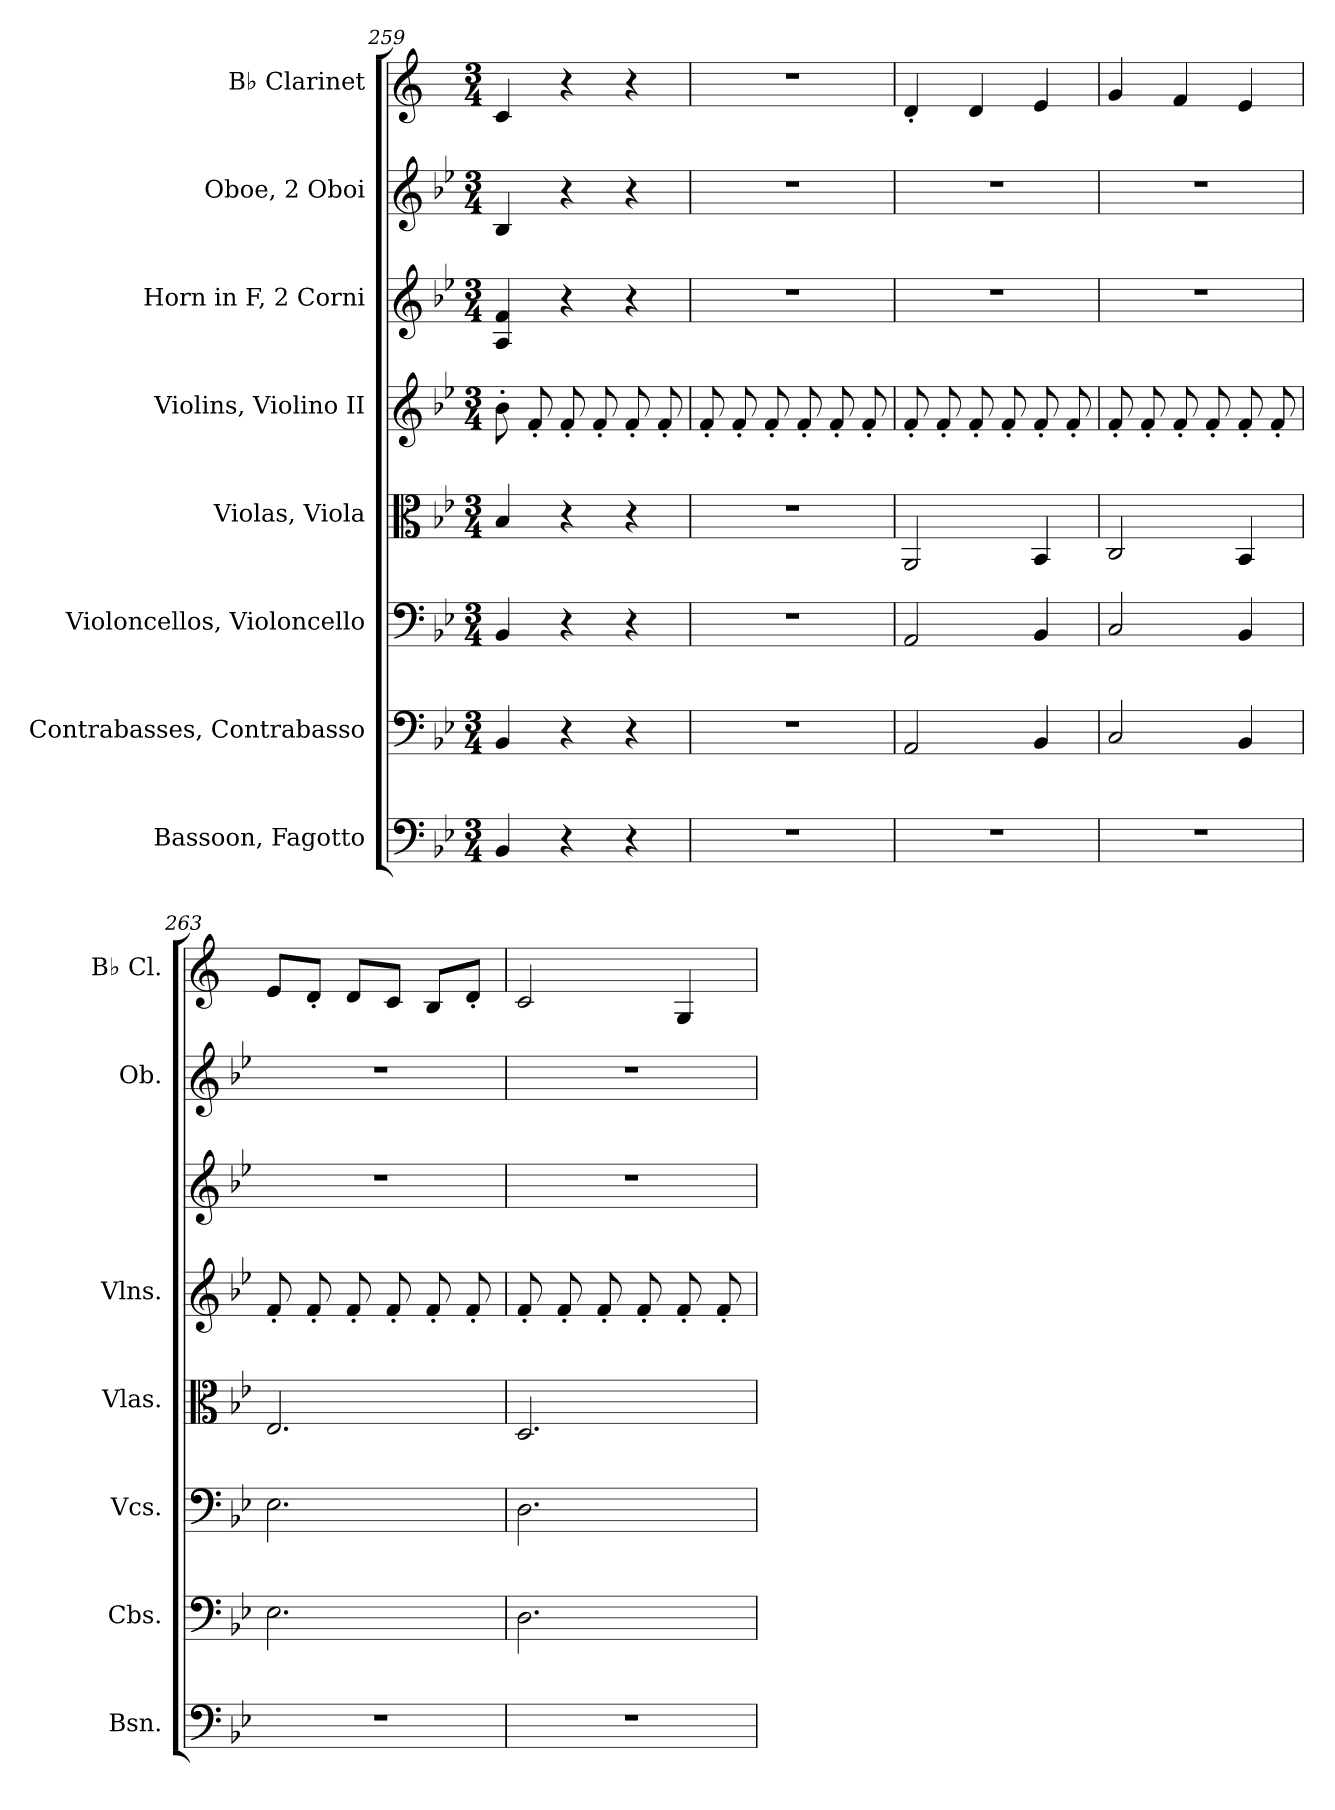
**kern	**kern	**kern	**kern	**kern	**kern	**kern	**kern
*part8	*part7	*part6	*part5	*part4	*part3	*part2	*part1
*staff8	*staff7	*staff6	*staff5	*staff4	*staff3	*staff2	*staff1
*I"Bassoon, Fagotto	*I"Contrabasses, Contrabasso	*I"Violoncellos, Violoncello	*I"Violas, Viola	*I"Violins, Violino II	*I"Horn in F, 2 Corni	*I"Oboe, 2 Oboi	*I"B♭ Clarinet
*I'Bsn.	*I'Cbs.	*I'Vcs.	*I'Vlas.	*I'Vlns.	*	*I'Ob.	*I'B♭ Cl.
*clefF4	*clefF4	*clefF4	*clefC3	*clefG2	*clefG2	*clefG2	*clefG2
*	*ITrd7c12	*	*	*	*ITrd4c7	*	*ITrd1c2
*k[b-e-]	*k[b-e-]	*k[b-e-]	*k[b-e-]	*k[b-e-]	*k[b-e-a-]	*k[b-e-]	*k[b-e-]
*M3/4	*M3/4	*M3/4	*M3/4	*M3/4	*M3/4	*M3/4	*M3/4
=259	=259	=259	=259	=259	=259	=259	=259
4BB-/	4BBB-/	4BB-/	4B-/	8b-'\	4D/ 4B-/	4B-/	4B-/
.	.	.	.	8f'/	.	.	.
4r	4r	4r	4r	8f'/	4r	4r	4r
.	.	.	.	8f'/	.	.	.
4r	4r	4r	4r	8f'/	4r	4r	4r
.	.	.	.	8f'/	.	.	.
=260	=260	=260	=260	=260	=260	=260	=260
2.r	2.r	2.r	2.r	8f'/	2.r	2.r	2.r
.	.	.	.	8f'/	.	.	.
.	.	.	.	8f'/	.	.	.
.	.	.	.	8f'/	.	.	.
.	.	.	.	8f'/	.	.	.
.	.	.	.	8f'/	.	.	.
=261	=261	=261	=261	=261	=261	=261	=261
2.r	2AAA/	2AA/	2AA/	8f'/	2.r	2.r	4c'/
.	.	.	.	8f'/	.	.	.
.	.	.	.	8f'/	.	.	4c/
.	.	.	.	8f'/	.	.	.
.	4BBB-/	4BB-/	4BB-/	8f'/	.	.	4d/
.	.	.	.	8f'/	.	.	.
=262	=262	=262	=262	=262	=262	=262	=262
2.r	2CC/	2C/	2C/	8f'/	2.r	2.r	4f/
.	.	.	.	8f'/	.	.	.
.	.	.	.	8f'/	.	.	4e-/
.	.	.	.	8f'/	.	.	.
.	4BBB-/	4BB-/	4BB-/	8f'/	.	.	4d/
.	.	.	.	8f'/	.	.	.
=263	=263	=263	=263	=263	=263	=263	=263
2.r	2.EE-\	2.E-\	2.E-/	8f'/	2.r	2.r	8d/L
.	.	.	.	8f'/	.	.	8c'/J
.	.	.	.	8f'/	.	.	8c/L
.	.	.	.	8f'/	.	.	8B-/J
.	.	.	.	8f'/	.	.	8A/L
.	.	.	.	8f'/	.	.	8c'/J
=264	=264	=264	=264	=264	=264	=264	=264
2.r	2.DD\	2.D\	2.D/	8f'/	2.r	2.r	2B-/
.	.	.	.	8f'/	.	.	.
.	.	.	.	8f'/	.	.	.
.	.	.	.	8f'/	.	.	.
.	.	.	.	8f'/	.	.	4F/
.	.	.	.	8f'/	.	.	.
=	=	=	=	=	=	=	=
*-	*-	*-	*-	*-	*-	*-	*-
